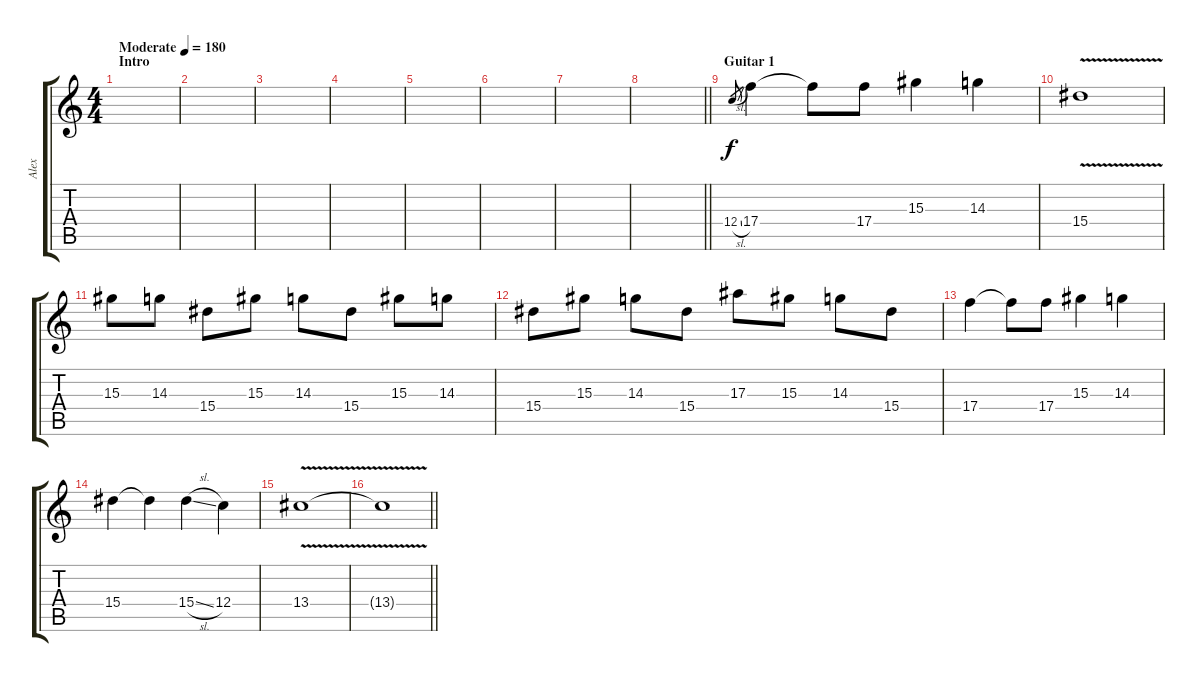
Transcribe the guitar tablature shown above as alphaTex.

\track ("Alex" "Alex") {instrument distortionguitar}
\staff {score tabs}
\tuning (D4 A3 F3 C3 G2 C2) {hide}
\ts (4 4)
\section ("" "Intro")
\tempo (180 "Moderate")
\clef g2
\ks c
|
|
|
|
|
|
|
\barLineRight lightlight
|
\section ("" "Guitar 1")
12.4{sl}.8{gr} 17.4.4 17.4{t}.8 17.4.8 15.3.4 14.3.4 |
15.4{v}.1 |
15.3.8 14.3.8 15.4.8 15.3.8 14.3.8 15.4.8 15.3.8 14.3.8 |
15.4.8 15.3.8 14.3.8 15.4.8 17.3.8 15.3.8 14.3.8 15.4.8 |
17.4.4 17.4{t}.8 17.4.8 15.3.4 14.3.4 |
15.4.4 15.4{t}.4 15.4{sl}.4 12.4.4 |
13.4{v}.1 |
\barLineRight lightlight
13.4{t}.1
